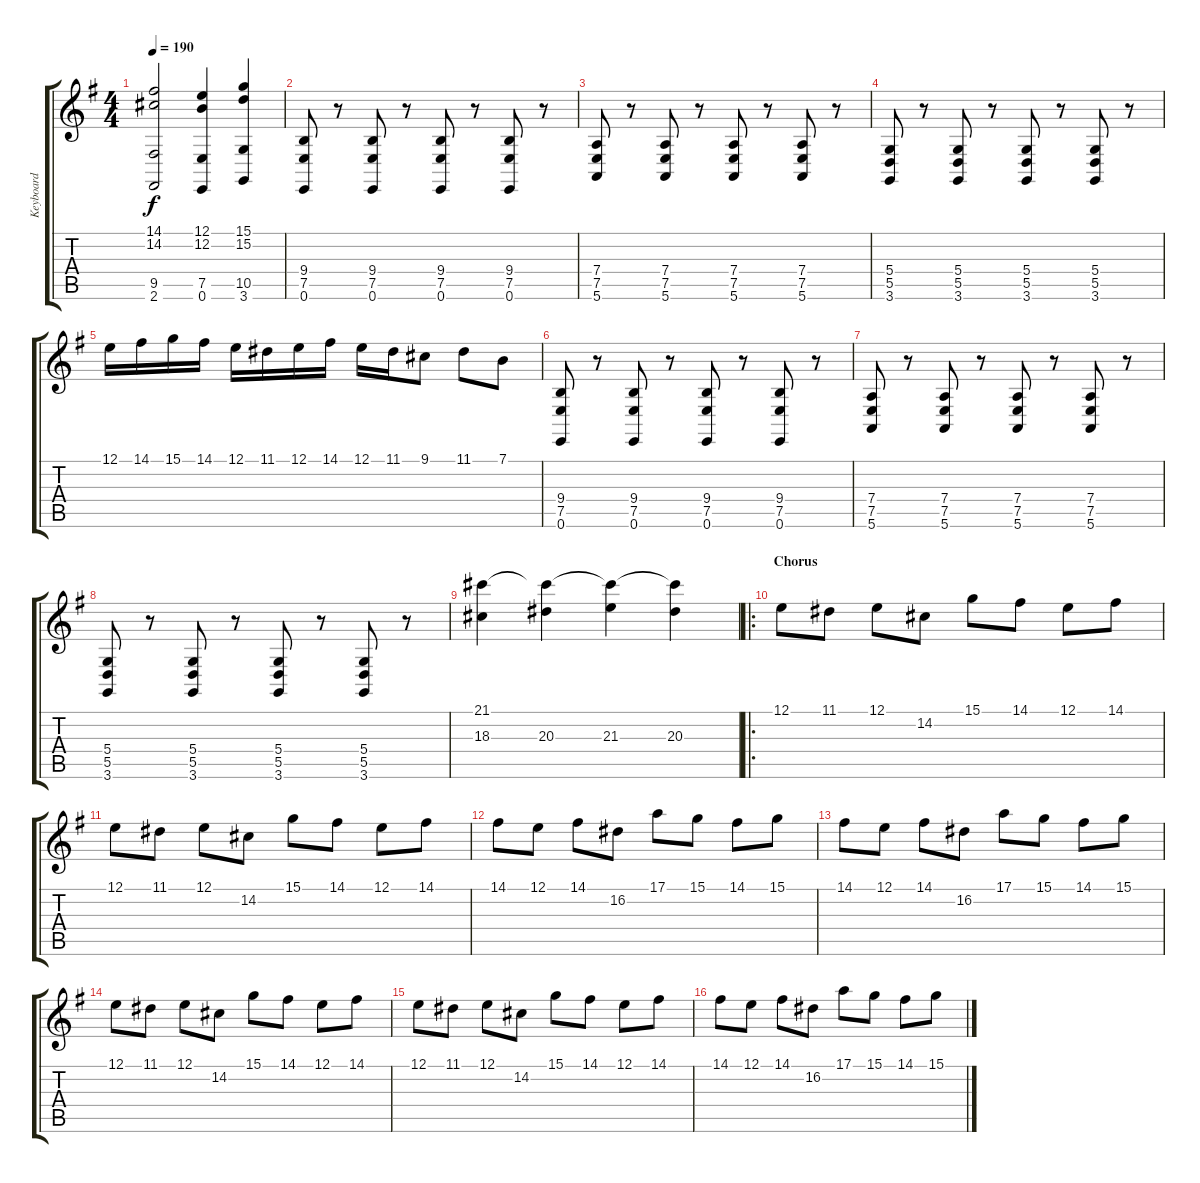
\track ("Keyboard" "Keyboard") {instrument lead1square}
\staff {score tabs}
\tuning (E4 B3 G3 D3 A2 E2) {hide}
\ts (4 4)
\tempo 190
\clef g2
\ks eminor
(14.1 14.2 9.5 2.6).2{dy f} (12.1 12.2 7.5 0.6).4 (15.1 15.2 10.5 3.6).4 |
(9.4 7.5 0.6).8 r.8 (9.4 7.5 0.6).8 r.8 (9.4 7.5 0.6).8 r.8 (9.4 7.5 0.6).8 r.8 |
(7.4 7.5 5.6).8 r.8 (7.4 7.5 5.6).8 r.8 (7.4 7.5 5.6).8 r.8 (7.4 7.5 5.6).8 r.8 |
(5.4 5.5 3.6).8 r.8 (5.4 5.5 3.6).8 r.8 (5.4 5.5 3.6).8 r.8 (5.4 5.5 3.6).8 r.8 |
12.1.16 14.1.16 15.1.16 14.1.16 12.1.16 11.1.16 12.1.16 14.1.16 12.1.16 11.1.16 9.1.8 11.1.8 7.1.8 |
(9.4 7.5 0.6).8 r.8 (9.4 7.5 0.6).8 r.8 (9.4 7.5 0.6).8 r.8 (9.4 7.5 0.6).8 r.8 |
(7.4 7.5 5.6).8 r.8 (7.4 7.5 5.6).8 r.8 (7.4 7.5 5.6).8 r.8 (7.4 7.5 5.6).8 r.8 |
(5.4 5.5 3.6).8 r.8 (5.4 5.5 3.6).8 r.8 (5.4 5.5 3.6).8 r.8 (5.4 5.5 3.6).8 r.8 |
(21.1 18.3).4 (21.1{t} 20.3).4 (21.1{t} 21.3).4 (21.1{t} 20.3).4 |
\ro
\section ("" "Chorus")
12.1.8 11.1.8 12.1.8 14.2.8 15.1.8 14.1.8 12.1.8 14.1.8 |
12.1.8 11.1.8 12.1.8 14.2.8 15.1.8 14.1.8 12.1.8 14.1.8 |
14.1.8 12.1.8 14.1.8 16.2.8 17.1.8 15.1.8 14.1.8 15.1.8 |
14.1.8 12.1.8 14.1.8 16.2.8 17.1.8 15.1.8 14.1.8 15.1.8 |
12.1.8 11.1.8 12.1.8 14.2.8 15.1.8 14.1.8 12.1.8 14.1.8 |
12.1.8 11.1.8 12.1.8 14.2.8 15.1.8 14.1.8 12.1.8 14.1.8 |
14.1.8 12.1.8 14.1.8 16.2.8 17.1.8 15.1.8 14.1.8 15.1.8
